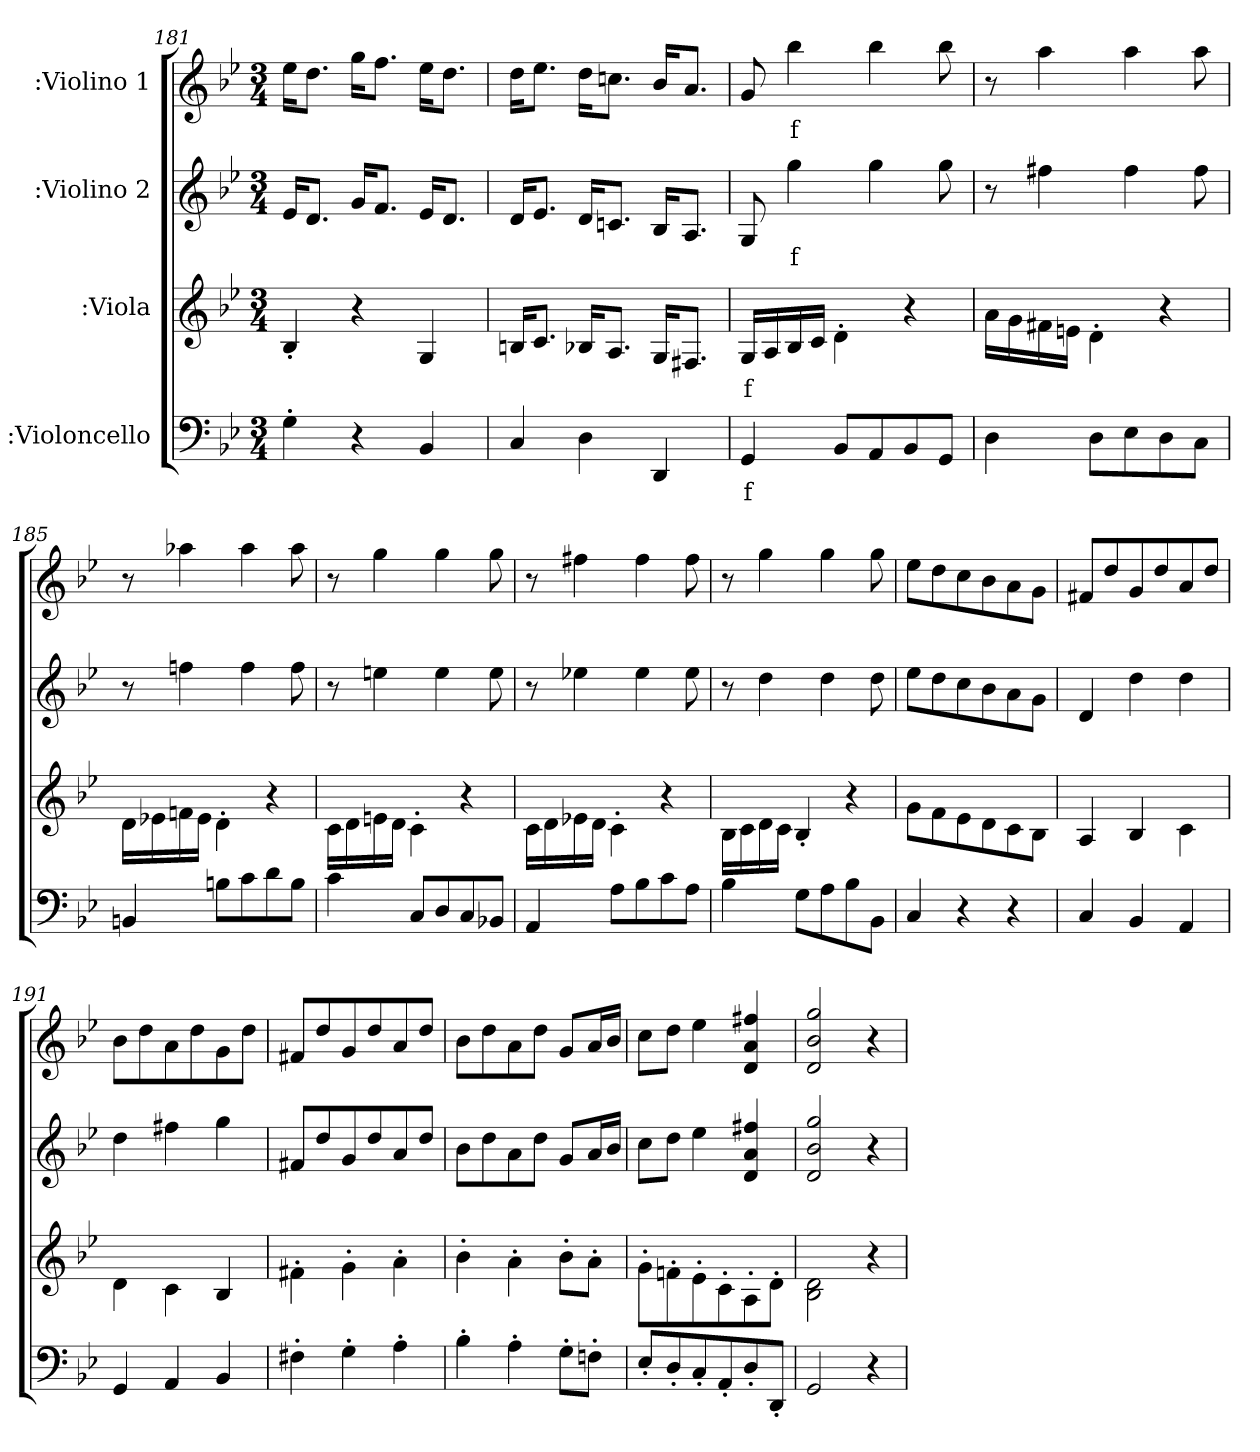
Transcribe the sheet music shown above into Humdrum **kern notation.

**kern	**text	**kern	**text	**kern	**text	**kern	**text
*part4	*part4	*part3	*part3	*part2	*part2	*part1	*part1
*staff4	*staff4	*staff3	*staff3	*staff2	*staff2	*staff1	*staff1
*I":Violoncello	*	*I":Viola	*	*I":Violino 2	*	*I":Violino 1	*
*clefF4	*	*	*	*clefG2	*	*clefG2	*
*k[b-e-]	*	*k[b-e-]	*	*k[b-e-]	*	*k[b-e-]	*
*g:	*	*g:	*	*g:	*	*g:	*
*M3/4	*	*M3/4	*	*M3/4	*	*M3/4	*
=181	=181	=181	=181	=181	=181	=181	=181
4G'>\	.	4B-'>/	.	16e-/KL	.	16ee-\KL	.
.	.	.	.	8.d/J	.	8.dd\J	.
4r	.	4r	.	16g/KL	.	16gg\KL	.
.	.	.	.	8.f/J	.	8.ff\J	.
4BB-/	.	4G/	.	16e-/KL	.	16ee-\KL	.
.	.	.	.	8.d/J	.	8.dd\J	.
=182	=182	=182	=182	=182	=182	=182	=182
4C/	.	16Bn/KL	.	16d/KL	.	16dd\KL	.
.	.	8.c/J	.	8.e-/J	.	8.ee-\J	.
4D\	.	16B-X/KL	.	16d/KL	.	16dd\KL	.
.	.	8.A/J	.	8.cn/J	.	8.ccn\J	.
4DD/	.	16G/KL	.	16B-/KL	.	16b-/KL	.
.	.	8.F#X/J	.	8.A/J	.	8.a/J	.
=183	=183	=183	=183	=183	=183	=183	=183
4GG/	f	16G/LL	f	8G/	.	8g/	.
.	.	16A/	.	.	.	.	.
.	.	16B-/	.	4gg\	f	4bb-\	f
.	.	16c/JJ	.	.	.	.	.
8BB-/L	.	4d'>\	.	.	.	.	.
8AA/	.	.	.	4gg\	.	4bb-\	.
8BB-/	.	4r	.	.	.	.	.
8GG/J	.	.	.	8gg\	.	8bb-\	.
=184	=184	=184	=184	=184	=184	=184	=184
4D\	.	16a\LL	.	8r	.	8r	.
.	.	16g\	.	.	.	.	.
.	.	16f#X\	.	4ff#X\	.	4aa\	.
.	.	16en\JJ	.	.	.	.	.
8D\L	.	4d'>\	.	.	.	.	.
8E-\	.	.	.	4ff#\	.	4aa\	.
8D\	.	4r	.	.	.	.	.
8C\J	.	.	.	8ff#\	.	8aa\	.
=185	=185	=185	=185	=185	=185	=185	=185
4BBn/	.	16d\LL	.	8r	.	8r	.
.	.	16e-X\	.	.	.	.	.
.	.	16fn\	.	4ffn\	.	4aa-X\	.
.	.	16e-\JJ	.	.	.	.	.
8Bn\L	.	4d'>\	.	.	.	.	.
8c\	.	.	.	4ff\	.	4aa-\	.
8d\	.	4r	.	.	.	.	.
8B\J	.	.	.	8ff\	.	8aa-\	.
=186	=186	=186	=186	=186	=186	=186	=186
4c\	.	16c\LL	.	8r	.	8r	.
.	.	16d\	.	.	.	.	.
.	.	16en\	.	4een\	.	4gg\	.
.	.	16d\JJ	.	.	.	.	.
8C/L	.	4c'>\	.	.	.	.	.
8D/	.	.	.	4ee\	.	4gg\	.
8C/	.	4r	.	.	.	.	.
8BB-X/J	.	.	.	8ee\	.	8gg\	.
=187	=187	=187	=187	=187	=187	=187	=187
4AA/	.	16c\LL	.	8r	.	8r	.
.	.	16d\	.	.	.	.	.
.	.	16e-X\	.	4ee-X\	.	4ff#X\	.
.	.	16d\JJ	.	.	.	.	.
8A\L	.	4c'>\	.	.	.	.	.
8B-\	.	.	.	4ee-\	.	4ff#\	.
8c\	.	4r	.	.	.	.	.
8A\J	.	.	.	8ee-\	.	8ff#\	.
=188	=188	=188	=188	=188	=188	=188	=188
4B-\	.	16B-\LL	.	8r	.	8r	.
.	.	16c\	.	.	.	.	.
.	.	16d\	.	4dd\	.	4gg\	.
.	.	16c\JJ	.	.	.	.	.
8G\L	.	4B-'>/	.	.	.	.	.
8A\	.	.	.	4dd\	.	4gg\	.
8B-\	.	4r	.	.	.	.	.
8BB-\J	.	.	.	8dd\	.	8gg\	.
=189	=189	=189	=189	=189	=189	=189	=189
4C/	.	8g\L	.	8ee-\L	.	8ee-\L	.
.	.	8f\	.	8dd\	.	8dd\	.
4r	.	8e-\	.	8cc\	.	8cc\	.
.	.	8d\	.	8b-\	.	8b-\	.
4r	.	8c\	.	8a\	.	8a\	.
.	.	8B-\J	.	8g\J	.	8g\J	.
=190	=190	=190	=190	=190	=190	=190	=190
4C/	.	4A/	.	4d/	.	8f#X/L	.
.	.	.	.	.	.	8dd/	.
4BB-/	.	4B-/	.	4dd\	.	8g/	.
.	.	.	.	.	.	8dd/	.
4AA/	.	4c\	.	4dd\	.	8a/	.
.	.	.	.	.	.	8dd/J	.
=191	=191	=191	=191	=191	=191	=191	=191
4GG/	.	4d\	.	4dd\	.	8b-\L	.
.	.	.	.	.	.	8dd\	.
4AA/	.	4c\	.	4ff#X\	.	8a\	.
.	.	.	.	.	.	8dd\	.
4BB-/	.	4B-/	.	4gg\	.	8g\	.
.	.	.	.	.	.	8dd\J	.
=192	=192	=192	=192	=192	=192	=192	=192
4F#X'>\	.	4f#X'>\	.	8f#X/L	.	8f#X/L	.
.	.	.	.	8dd/	.	8dd/	.
4G'>\	.	4g'>\	.	8g/	.	8g/	.
.	.	.	.	8dd/	.	8dd/	.
4A'>\	.	4a'>\	.	8a/	.	8a/	.
.	.	.	.	8dd/J	.	8dd/J	.
=193	=193	=193	=193	=193	=193	=193	=193
4B-'>\	.	4b-'>\	.	8b-\L	.	8b-\L	.
.	.	.	.	8dd\	.	8dd\	.
4A'>\	.	4a'>\	.	8a\	.	8a\	.
.	.	.	.	8dd\J	.	8dd\J	.
8G'>\L	.	8b-'>\L	.	8g/L	.	8g/L	.
8Fn'>\J	.	8a'>\J	.	16a/L	.	16a/L	.
.	.	.	.	16b-/JJ	.	16b-/JJ	.
=194	=194	=194	=194	=194	=194	=194	=194
8E-'>/L	.	8g'>\L	.	8cc\L	.	8cc\L	.
8D'>/	.	8fn'>\	.	8dd\J	.	8dd\J	.
8C'>/	.	8e-'>\	.	4ee-\	.	4ee-\	.
8AA'>/	.	8c'>\	.	.	.	.	.
8D'>/	.	8A'>\	.	4ff#X/ 4a/ 4d/	.	4ff#X/ 4a/ 4d/	.
8DD'>/J	.	8d'>\J	.	.	.	.	.
=195	=195	=195	=195	=195	=195	=195	=195
2GG/	.	2d\ 2B-\	.	2gg/ 2b-/ 2d/	.	2gg/ 2b-/ 2d/	.
4r	.	4r	.	4r	.	4r	.
=	=	=	=	=	=	=	=
*-	*-	*-	*-	*-	*-	*-	*-
